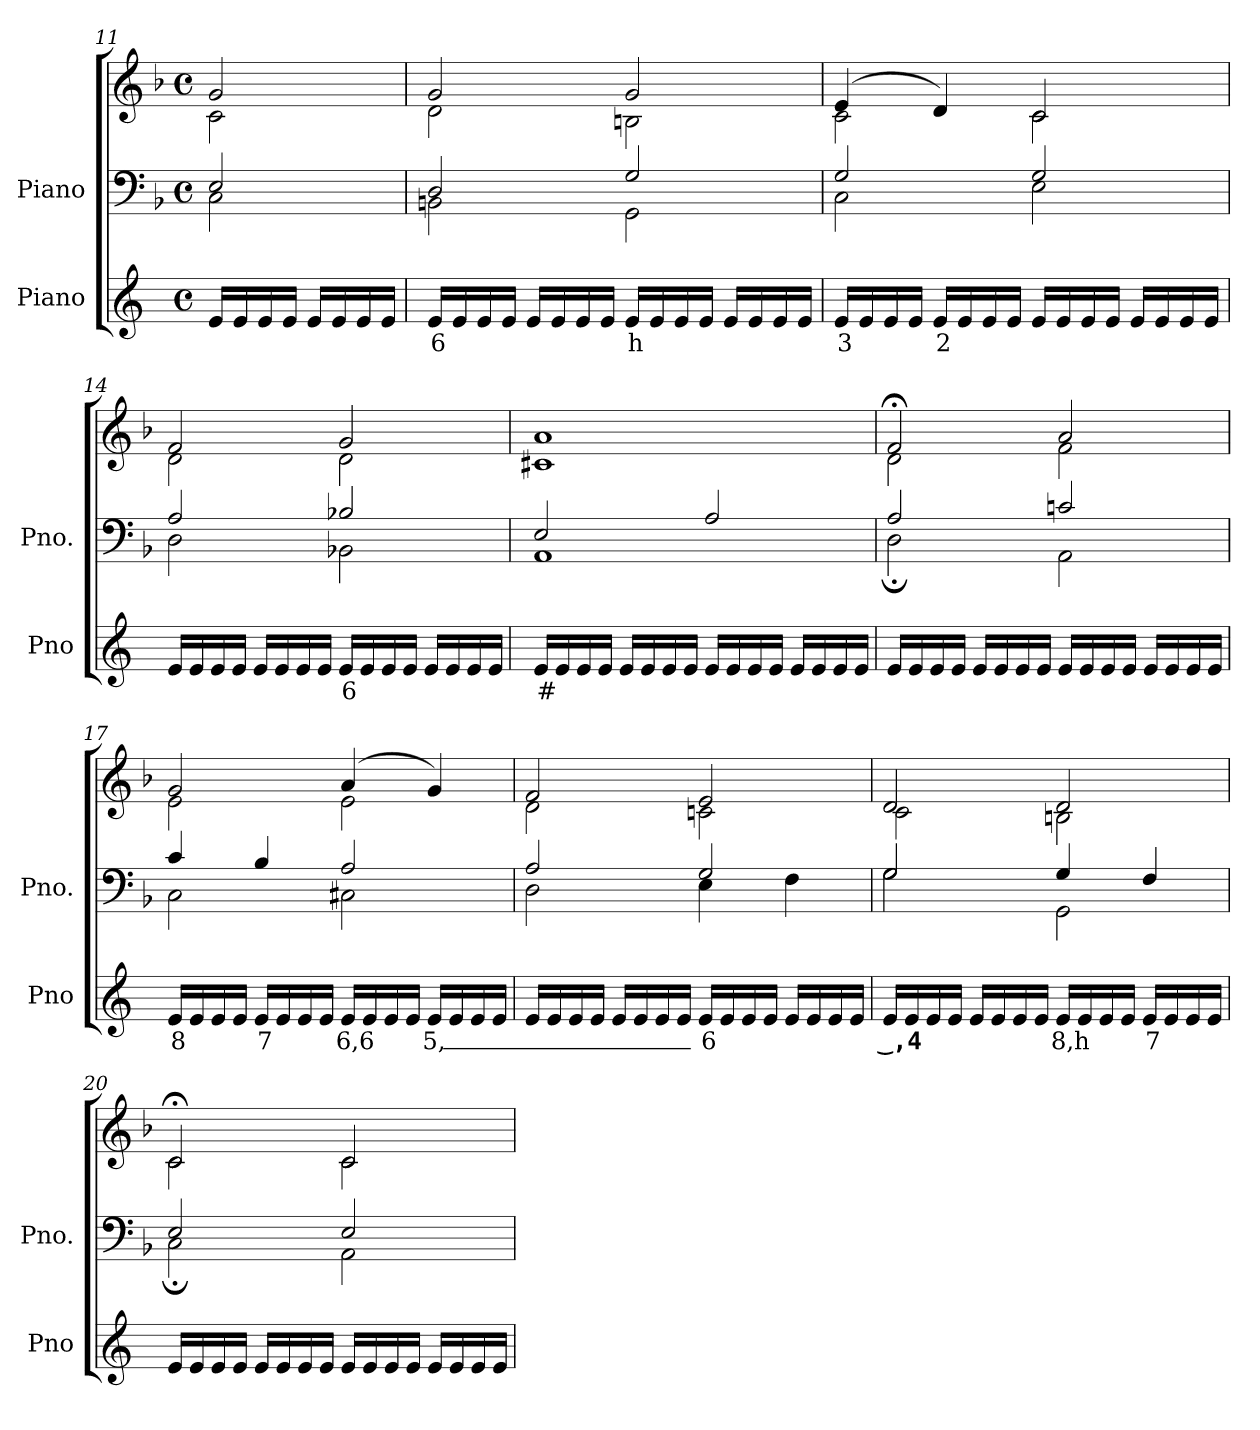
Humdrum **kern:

**kern	**text	**kern	**kern
*part2	*part2	*part1	*part1
*staff3	*staff3	*staff2	*staff1
*I"Piano	*	*I"Piano	*
*I'Pno	*	*I'Pno.	*
*clefG2	*	*clefF4	*clefG2
*k[]	*	*k[b-]	*k[b-]
*M4/4	*	*M4/4	*M4/4
*met(c)	*	*met(c)	*met(c)
=11	=11	=11	=11
*	*	*^	*^
16e/LL	.	2E/	2C\	2g/	2c\
16e/	.	.	.	.	.
16e/	.	.	.	.	.
16e/JJ	.	.	.	.	.
16e/LL	.	.	.	.	.
16e/	.	.	.	.	.
16e/	.	.	.	.	.
16e/JJ	.	.	.	.	.
=12	=12	=12	=12	=12	=12
!	!LO:LY:b	!	!	!	!
16e/LL	6	2D/	2BBn\	2g/	2d\
16e/	.	.	.	.	.
16e/	.	.	.	.	.
16e/JJ	.	.	.	.	.
16e/LL	.	.	.	.	.
16e/	.	.	.	.	.
16e/	.	.	.	.	.
16e/JJ	.	.	.	.	.
!	!LO:LY:b	!	!	!	!
16e/LL	h	2G/	2GG\	2g/	2Bn\
16e/	.	.	.	.	.
16e/	.	.	.	.	.
16e/JJ	.	.	.	.	.
16e/LL	.	.	.	.	.
16e/	.	.	.	.	.
16e/	.	.	.	.	.
16e/JJ	.	.	.	.	.
=13	=13	=13	=13	=13	=13
!	!LO:LY:b	!	!	!	!
16e/LL	3	2G/	2C\	(>4e/	2c\
16e/	.	.	.	.	.
16e/	.	.	.	.	.
16e/JJ	.	.	.	.	.
!	!LO:LY:b	!	!	!	!
16e/LL	2	.	.	4d/)	.
16e/	.	.	.	.	.
16e/	.	.	.	.	.
16e/JJ	.	.	.	.	.
16e/LL	.	2G/	2E\	2c/	2c\
16e/	.	.	.	.	.
16e/	.	.	.	.	.
16e/JJ	.	.	.	.	.
16e/LL	.	.	.	.	.
16e/	.	.	.	.	.
16e/	.	.	.	.	.
16e/JJ	.	.	.	.	.
=14	=14	=14	=14	=14	=14
16e/LL	.	2A/	2D\	2f/	2d\
16e/	.	.	.	.	.
16e/	.	.	.	.	.
16e/JJ	.	.	.	.	.
16e/LL	.	.	.	.	.
16e/	.	.	.	.	.
16e/	.	.	.	.	.
16e/JJ	.	.	.	.	.
!	!LO:LY:b	!	!	!	!
16e/LL	6	2B-X/	2BB-X\	2g/	2d\
16e/	.	.	.	.	.
16e/	.	.	.	.	.
16e/JJ	.	.	.	.	.
16e/LL	.	.	.	.	.
16e/	.	.	.	.	.
16e/	.	.	.	.	.
16e/JJ	.	.	.	.	.
=15	=15	=15	=15	=15	=15
!	!LO:LY:b	!	!	!	!
16e/LL	#	2E/	1AA	1a	1c#X
16e/	.	.	.	.	.
16e/	.	.	.	.	.
16e/JJ	.	.	.	.	.
16e/LL	.	.	.	.	.
16e/	.	.	.	.	.
16e/	.	.	.	.	.
16e/JJ	.	.	.	.	.
16e/LL	.	2A/	.	.	.
16e/	.	.	.	.	.
16e/	.	.	.	.	.
16e/JJ	.	.	.	.	.
16e/LL	.	.	.	.	.
16e/	.	.	.	.	.
16e/	.	.	.	.	.
16e/JJ	.	.	.	.	.
=16	=16	=16	=16	=16	=16
16e/LL	.	2A/	2D;\	2f;</	2d\
16e/	.	.	.	.	.
16e/	.	.	.	.	.
16e/JJ	.	.	.	.	.
16e/LL	.	.	.	.	.
16e/	.	.	.	.	.
16e/	.	.	.	.	.
16e/JJ	.	.	.	.	.
16e/LL	.	2cn/	2AA\	2a/	2f\
16e/	.	.	.	.	.
16e/	.	.	.	.	.
16e/JJ	.	.	.	.	.
16e/LL	.	.	.	.	.
16e/	.	.	.	.	.
16e/	.	.	.	.	.
16e/JJ	.	.	.	.	.
=17	=17	=17	=17	=17	=17
!	!LO:LY:b	!	!	!	!
16e/LL	8	4c/	2C\	2g/	2e\
16e/	.	.	.	.	.
16e/	.	.	.	.	.
16e/JJ	.	.	.	.	.
!	!LO:LY:b	!	!	!	!
16e/LL	7	4B-/	.	.	.
16e/	.	.	.	.	.
16e/	.	.	.	.	.
16e/JJ	.	.	.	.	.
!	!LO:LY:b	!	!	!	!
16e/LL	6,6	2A/	2C#X\	(>4a/	2e\
16e/	.	.	.	.	.
16e/	.	.	.	.	.
16e/JJ	.	.	.	.	.
!	!LO:LY:b	!	!	!	!
16e/LL	5,_	.	.	4g/)	.
16e/	.	.	.	.	.
16e/	.	.	.	.	.
16e/JJ	.	.	.	.	.
=18	=18	=18	=18	=18	=18
16e/LL	.	2A/	2D\	2f/	2d\
16e/	.	.	.	.	.
16e/	.	.	.	.	.
16e/JJ	.	.	.	.	.
16e/LL	.	.	.	.	.
16e/	.	.	.	.	.
16e/	.	.	.	.	.
16e/JJ	.	.	.	.	.
!	!LO:LY:b	!	!	!	!
16e/LL	6	2G/	4E\	2e/	2cn\
16e/	.	.	.	.	.
16e/	.	.	.	.	.
16e/JJ	.	.	.	.	.
!	!LO:LY:b	!	!	!	!
16e/LL	_	.	4F\	.	.
16e/	.	.	.	.	.
16e/	.	.	.	.	.
16e/JJ	.	.	.	.	.
=19	=19	=19	=19	=19	=19
!	!LO:LY:b	!	!	!	!
16e/LL	_,4	2G/	2G\	2d/	2c\
16e/	.	.	.	.	.
16e/	.	.	.	.	.
16e/JJ	.	.	.	.	.
16e/LL	.	.	.	.	.
16e/	.	.	.	.	.
16e/	.	.	.	.	.
16e/JJ	.	.	.	.	.
!	!LO:LY:b	!	!	!	!
16e/LL	8,h	4G/	2GG\	2d/	2Bn\
16e/	.	.	.	.	.
16e/	.	.	.	.	.
16e/JJ	.	.	.	.	.
!	!LO:LY:b	!	!	!	!
16e/LL	7	4F/	.	.	.
16e/	.	.	.	.	.
16e/	.	.	.	.	.
16e/JJ	.	.	.	.	.
=20	=20	=20	=20	=20	=20
16e/LL	.	2E/	2C;\	2c;</	2c\
16e/	.	.	.	.	.
16e/	.	.	.	.	.
16e/JJ	.	.	.	.	.
16e/LL	.	.	.	.	.
16e/	.	.	.	.	.
16e/	.	.	.	.	.
16e/JJ	.	.	.	.	.
16e/LL	.	2E/	2AA\	2c/	2c\
16e/	.	.	.	.	.
16e/	.	.	.	.	.
16e/JJ	.	.	.	.	.
16e/LL	.	.	.	.	.
16e/	.	.	.	.	.
16e/	.	.	.	.	.
16e/JJ	.	.	.	.	.
*	*	*v	*v	*	*
*	*	*	*v	*v
=	=	=	=
*-	*-	*-	*-
